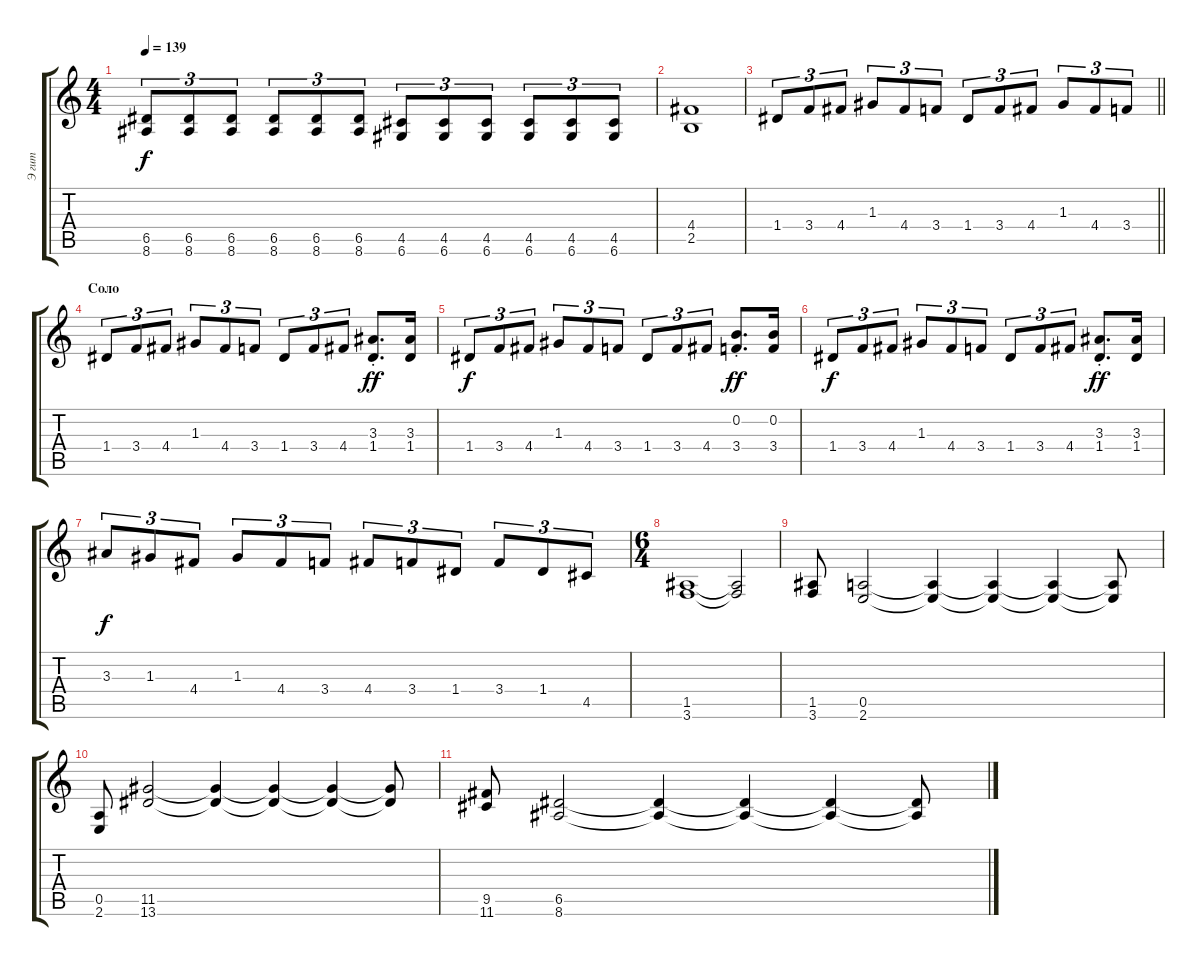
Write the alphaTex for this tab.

\track ("Э гит" "Э гит") {instrument distortionguitar}
\staff {score tabs}
\tuning (E4 B3 G3 D3 A2 D2) {hide}
\ts (4 4)
\tempo 139
\clef g2
\ks c
(6.5 8.6).8{tu (3 2) dy f} (6.5 8.6).8{tu (3 2)} (6.5 8.6).8{tu (3 2)} (6.5 8.6).8{tu (3 2)} (6.5 8.6).8{tu (3 2)} (6.5 8.6).8{tu (3 2)} (4.5 6.6).8{tu (3 2)} (4.5 6.6).8{tu (3 2)} (4.5 6.6).8{tu (3 2)} (4.5 6.6).8{tu (3 2)} (4.5 6.6).8{tu (3 2)} (4.5 6.6).8{tu (3 2)} |
(4.4 2.5).1 |
\barLineRight lightlight
1.4.8{tu (3 2)} 3.4.8{tu (3 2)} 4.4.8{tu (3 2)} 1.3.8{tu (3 2)} 4.4.8{tu (3 2)} 3.4.8{tu (3 2)} 1.4.8{tu (3 2)} 3.4.8{tu (3 2)} 4.4.8{tu (3 2)} 1.3.8{tu (3 2)} 4.4.8{tu (3 2)} 3.4.8{tu (3 2)} |
\section ("" "Соло")
1.4.8{tu (3 2)} 3.4.8{tu (3 2)} 4.4.8{tu (3 2)} 1.3.8{tu (3 2)} 4.4.8{tu (3 2)} 3.4.8{tu (3 2)} 1.4.8{tu (3 2)} 3.4.8{tu (3 2)} 4.4.8{tu (3 2)} (3.3{st} 1.4{st}).8{d dy ff} (3.3 1.4).16 |
1.4.8{tu (3 2) dy f} 3.4.8{tu (3 2)} 4.4.8{tu (3 2)} 1.3.8{tu (3 2)} 4.4.8{tu (3 2)} 3.4.8{tu (3 2)} 1.4.8{tu (3 2)} 3.4.8{tu (3 2)} 4.4.8{tu (3 2)} (0.2{st} 3.4{st}).8{d dy ff} (0.2 3.4).16 |
1.4.8{tu (3 2) dy f} 3.4.8{tu (3 2)} 4.4.8{tu (3 2)} 1.3.8{tu (3 2)} 4.4.8{tu (3 2)} 3.4.8{tu (3 2)} 1.4.8{tu (3 2)} 3.4.8{tu (3 2)} 4.4.8{tu (3 2)} (3.3{st} 1.4{st}).8{d dy ff} (3.3 1.4).16 |
3.3.8{tu (3 2) dy f} 1.3.8{tu (3 2)} 4.4.8{tu (3 2)} 1.3.8{tu (3 2)} 4.4.8{tu (3 2)} 3.4.8{tu (3 2)} 4.4.8{tu (3 2)} 3.4.8{tu (3 2)} 1.4.8{tu (3 2)} 3.4.8{tu (3 2)} 1.4.8{tu (3 2)} 4.5.8{tu (3 2)} |
\ts (6 4)
(1.5 3.6).1 (1.5{t} 3.6{t}).2 |
(1.5 3.6).8 (0.5 2.6).2 (0.5{t} 2.6{t}).4 (0.5{t} 2.6{t}).4 (0.5{t} 2.6{t}).4 (0.5{t} 2.6{t}).8 |
(0.5 2.6).8 (11.5 13.6).2 (11.5{t} 13.6{t}).4 (11.5{t} 13.6{t}).4 (11.5{t} 13.6{t}).4 (11.5{t} 13.6{t}).8 |
(9.5 11.6).8 (6.5 8.6).2 (6.5{t} 8.6{t}).4 (6.5{t} 8.6{t}).4 (6.5{t} 8.6{t}).4 (6.5{t} 8.6{t}).8
